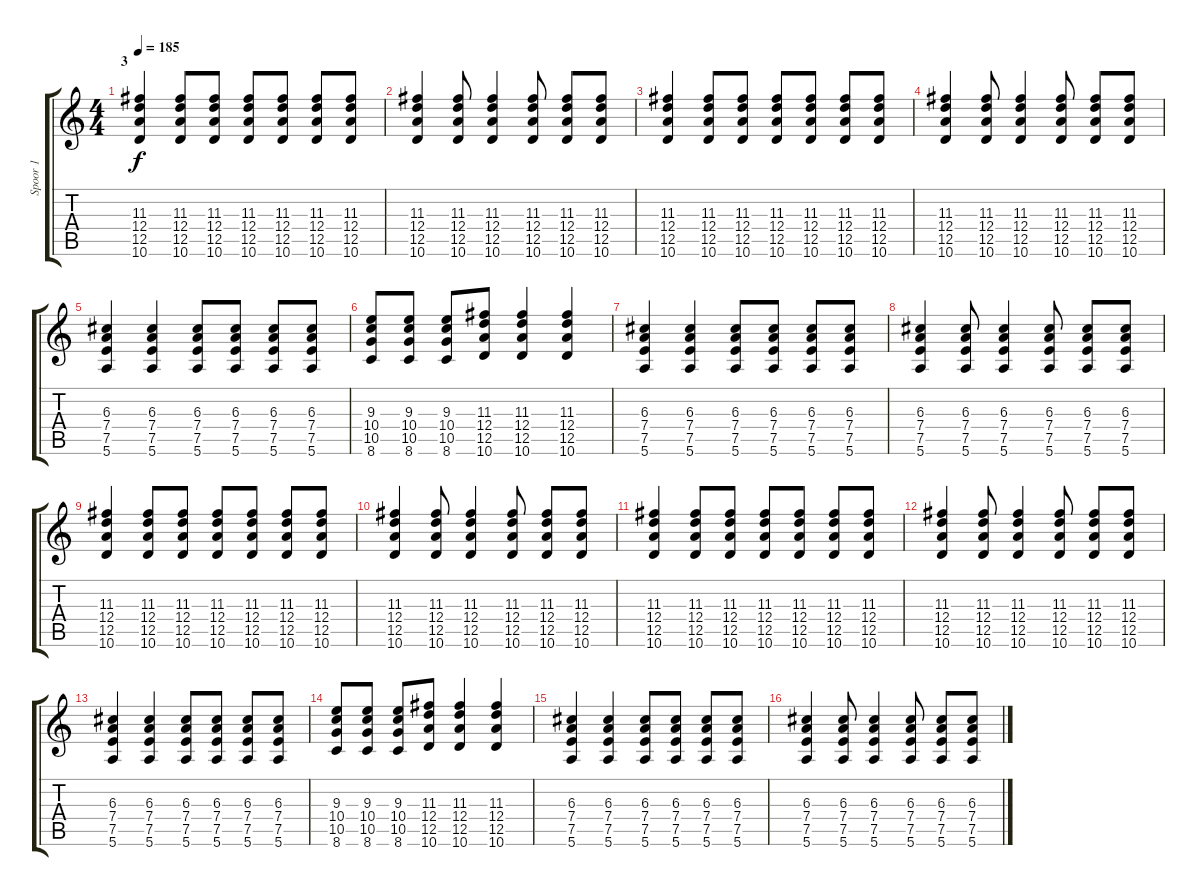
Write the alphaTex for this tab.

\track ("Spoor 1" "Spoor 1") {instrument overdrivenguitar}
\staff {score tabs}
\tuning (E4 B3 G3 D3 A2 E2) {hide}
\ts (4 4)
\section ("" "3")
\tempo 185
\clef g2
\ks c
(11.3 12.4 12.5 10.6).4{dy f} (11.3 12.4 12.5 10.6).8 (11.3 12.4 12.5 10.6).8 (11.3 12.4 12.5 10.6).8 (11.3 12.4 12.5 10.6).8 (11.3 12.4 12.5 10.6).8 (11.3 12.4 12.5 10.6).8 |
(11.3 12.4 12.5 10.6).4 (11.3 12.4 12.5 10.6).8 (11.3 12.4 12.5 10.6).4 (11.3 12.4 12.5 10.6).8 (11.3 12.4 12.5 10.6).8 (11.3 12.4 12.5 10.6).8 |
(11.3 12.4 12.5 10.6).4 (11.3 12.4 12.5 10.6).8 (11.3 12.4 12.5 10.6).8 (11.3 12.4 12.5 10.6).8 (11.3 12.4 12.5 10.6).8 (11.3 12.4 12.5 10.6).8 (11.3 12.4 12.5 10.6).8 |
(11.3 12.4 12.5 10.6).4 (11.3 12.4 12.5 10.6).8 (11.3 12.4 12.5 10.6).4 (11.3 12.4 12.5 10.6).8 (11.3 12.4 12.5 10.6).8 (11.3 12.4 12.5 10.6).8 |
(6.3 7.4 7.5 5.6).4 (6.3 7.4 7.5 5.6).4 (6.3 7.4 7.5 5.6).8 (6.3 7.4 7.5 5.6).8 (6.3 7.4 7.5 5.6).8 (6.3 7.4 7.5 5.6).8 |
(9.3 10.4 10.5 8.6).8 (9.3 10.4 10.5 8.6).8 (9.3 10.4 10.5 8.6).8 (11.3 12.4 12.5 10.6).8 (11.3 12.4 12.5 10.6).4 (11.3 12.4 12.5 10.6).4 |
(6.3 7.4 7.5 5.6).4 (6.3 7.4 7.5 5.6).4 (6.3 7.4 7.5 5.6).8 (6.3 7.4 7.5 5.6).8 (6.3 7.4 7.5 5.6).8 (6.3 7.4 7.5 5.6).8 |
(6.3 7.4 7.5 5.6).4 (6.3 7.4 7.5 5.6).8 (6.3 7.4 7.5 5.6).4 (6.3 7.4 7.5 5.6).8 (6.3 7.4 7.5 5.6).8 (6.3 7.4 7.5 5.6).8 |
(11.3 12.4 12.5 10.6).4 (11.3 12.4 12.5 10.6).8 (11.3 12.4 12.5 10.6).8 (11.3 12.4 12.5 10.6).8 (11.3 12.4 12.5 10.6).8 (11.3 12.4 12.5 10.6).8 (11.3 12.4 12.5 10.6).8 |
(11.3 12.4 12.5 10.6).4 (11.3 12.4 12.5 10.6).8 (11.3 12.4 12.5 10.6).4 (11.3 12.4 12.5 10.6).8 (11.3 12.4 12.5 10.6).8 (11.3 12.4 12.5 10.6).8 |
(11.3 12.4 12.5 10.6).4 (11.3 12.4 12.5 10.6).8 (11.3 12.4 12.5 10.6).8 (11.3 12.4 12.5 10.6).8 (11.3 12.4 12.5 10.6).8 (11.3 12.4 12.5 10.6).8 (11.3 12.4 12.5 10.6).8 |
(11.3 12.4 12.5 10.6).4 (11.3 12.4 12.5 10.6).8 (11.3 12.4 12.5 10.6).4 (11.3 12.4 12.5 10.6).8 (11.3 12.4 12.5 10.6).8 (11.3 12.4 12.5 10.6).8 |
(6.3 7.4 7.5 5.6).4 (6.3 7.4 7.5 5.6).4 (6.3 7.4 7.5 5.6).8 (6.3 7.4 7.5 5.6).8 (6.3 7.4 7.5 5.6).8 (6.3 7.4 7.5 5.6).8 |
(9.3 10.4 10.5 8.6).8 (9.3 10.4 10.5 8.6).8 (9.3 10.4 10.5 8.6).8 (11.3 12.4 12.5 10.6).8 (11.3 12.4 12.5 10.6).4 (11.3 12.4 12.5 10.6).4 |
(6.3 7.4 7.5 5.6).4 (6.3 7.4 7.5 5.6).4 (6.3 7.4 7.5 5.6).8 (6.3 7.4 7.5 5.6).8 (6.3 7.4 7.5 5.6).8 (6.3 7.4 7.5 5.6).8 |
(6.3 7.4 7.5 5.6).4 (6.3 7.4 7.5 5.6).8 (6.3 7.4 7.5 5.6).4 (6.3 7.4 7.5 5.6).8 (6.3 7.4 7.5 5.6).8 (6.3 7.4 7.5 5.6).8
